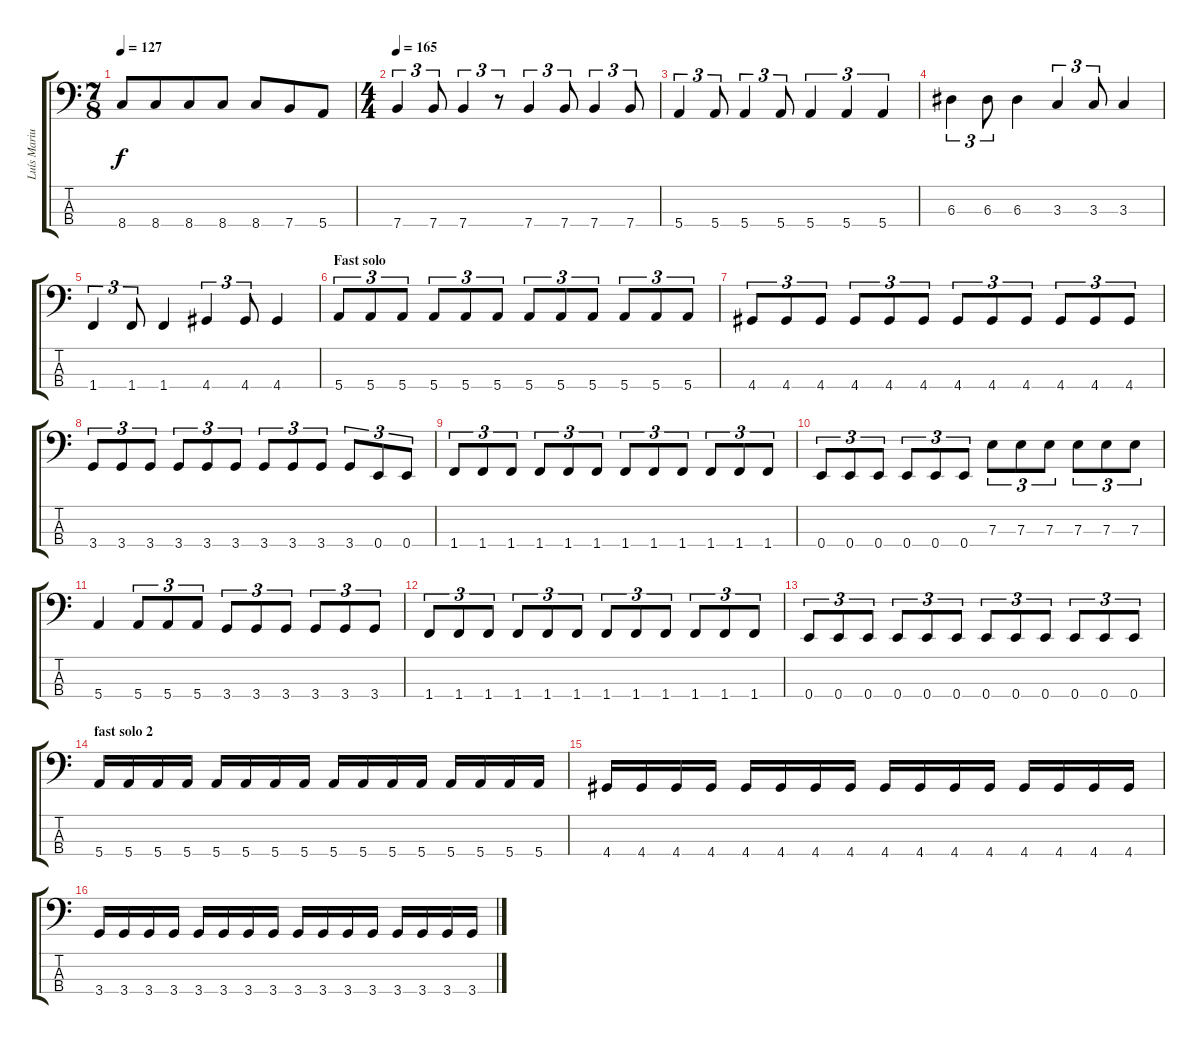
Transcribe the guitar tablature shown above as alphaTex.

\track ("Luís Mariutti" "Luís Mariu") {instrument electricbassfinger}
\staff {score tabs}
\tuning (G2 D2 A1 E1) {hide}
\ts (7 8)
\tempo 127
\clef f4
\ks c
8.4.8{dy f} 8.4.8 8.4.8 8.4.8 8.4.8 7.4.8 5.4.8 |
\ts (4 4)
\tempo 165
7.4.4{tu (3 2)} 7.4.8{tu (3 2)} 7.4.4{tu (3 2)} r.8{tu (3 2)} 7.4.4{tu (3 2)} 7.4.8{tu (3 2)} 7.4.4{tu (3 2)} 7.4.8{tu (3 2)} |
5.4.4{tu (3 2)} 5.4.8{tu (3 2)} 5.4.4{tu (3 2)} 5.4.8{tu (3 2)} 5.4.4{tu (3 2)} 5.4.4{tu (3 2)} 5.4.4{tu (3 2)} |
6.3.4{tu (3 2)} 6.3.8{tu (3 2)} 6.3.4 3.3.4{tu (3 2)} 3.3.8{tu (3 2)} 3.3.4 |
1.4.4{tu (3 2)} 1.4.8{tu (3 2)} 1.4.4 4.4.4{tu (3 2)} 4.4.8{tu (3 2)} 4.4.4 |
\section ("" "Fast solo")
5.4.8{tu (3 2)} 5.4.8{tu (3 2)} 5.4.8{tu (3 2)} 5.4.8{tu (3 2)} 5.4.8{tu (3 2)} 5.4.8{tu (3 2)} 5.4.8{tu (3 2)} 5.4.8{tu (3 2)} 5.4.8{tu (3 2)} 5.4.8{tu (3 2)} 5.4.8{tu (3 2)} 5.4.8{tu (3 2)} |
4.4.8{tu (3 2)} 4.4.8{tu (3 2)} 4.4.8{tu (3 2)} 4.4.8{tu (3 2)} 4.4.8{tu (3 2)} 4.4.8{tu (3 2)} 4.4.8{tu (3 2)} 4.4.8{tu (3 2)} 4.4.8{tu (3 2)} 4.4.8{tu (3 2)} 4.4.8{tu (3 2)} 4.4.8{tu (3 2)} |
3.4.8{tu (3 2)} 3.4.8{tu (3 2)} 3.4.8{tu (3 2)} 3.4.8{tu (3 2)} 3.4.8{tu (3 2)} 3.4.8{tu (3 2)} 3.4.8{tu (3 2)} 3.4.8{tu (3 2)} 3.4.8{tu (3 2)} 3.4.8{tu (3 2)} 0.4.8{tu (3 2)} 0.4.8{tu (3 2)} |
1.4.8{tu (3 2)} 1.4.8{tu (3 2)} 1.4.8{tu (3 2)} 1.4.8{tu (3 2)} 1.4.8{tu (3 2)} 1.4.8{tu (3 2)} 1.4.8{tu (3 2)} 1.4.8{tu (3 2)} 1.4.8{tu (3 2)} 1.4.8{tu (3 2)} 1.4.8{tu (3 2)} 1.4.8{tu (3 2)} |
0.4.8{tu (3 2)} 0.4.8{tu (3 2)} 0.4.8{tu (3 2)} 0.4.8{tu (3 2)} 0.4.8{tu (3 2)} 0.4.8{tu (3 2)} 7.3.8{tu (3 2)} 7.3.8{tu (3 2)} 7.3.8{tu (3 2)} 7.3.8{tu (3 2)} 7.3.8{tu (3 2)} 7.3.8{tu (3 2)} |
5.4.4 5.4.8{tu (3 2)} 5.4.8{tu (3 2)} 5.4.8{tu (3 2)} 3.4.8{tu (3 2)} 3.4.8{tu (3 2)} 3.4.8{tu (3 2)} 3.4.8{tu (3 2)} 3.4.8{tu (3 2)} 3.4.8{tu (3 2)} |
1.4.8{tu (3 2)} 1.4.8{tu (3 2)} 1.4.8{tu (3 2)} 1.4.8{tu (3 2)} 1.4.8{tu (3 2)} 1.4.8{tu (3 2)} 1.4.8{tu (3 2)} 1.4.8{tu (3 2)} 1.4.8{tu (3 2)} 1.4.8{tu (3 2)} 1.4.8{tu (3 2)} 1.4.8{tu (3 2)} |
0.4.8{tu (3 2)} 0.4.8{tu (3 2)} 0.4.8{tu (3 2)} 0.4.8{tu (3 2)} 0.4.8{tu (3 2)} 0.4.8{tu (3 2)} 0.4.8{tu (3 2)} 0.4.8{tu (3 2)} 0.4.8{tu (3 2)} 0.4.8{tu (3 2)} 0.4.8{tu (3 2)} 0.4.8{tu (3 2)} |
\section ("" "fast solo 2")
5.4.16 5.4.16 5.4.16 5.4.16 5.4.16 5.4.16 5.4.16 5.4.16 5.4.16 5.4.16 5.4.16 5.4.16 5.4.16 5.4.16 5.4.16 5.4.16 |
4.4.16 4.4.16 4.4.16 4.4.16 4.4.16 4.4.16 4.4.16 4.4.16 4.4.16 4.4.16 4.4.16 4.4.16 4.4.16 4.4.16 4.4.16 4.4.16 |
3.4.16 3.4.16 3.4.16 3.4.16 3.4.16 3.4.16 3.4.16 3.4.16 3.4.16 3.4.16 3.4.16 3.4.16 3.4.16 3.4.16 3.4.16 3.4.16
